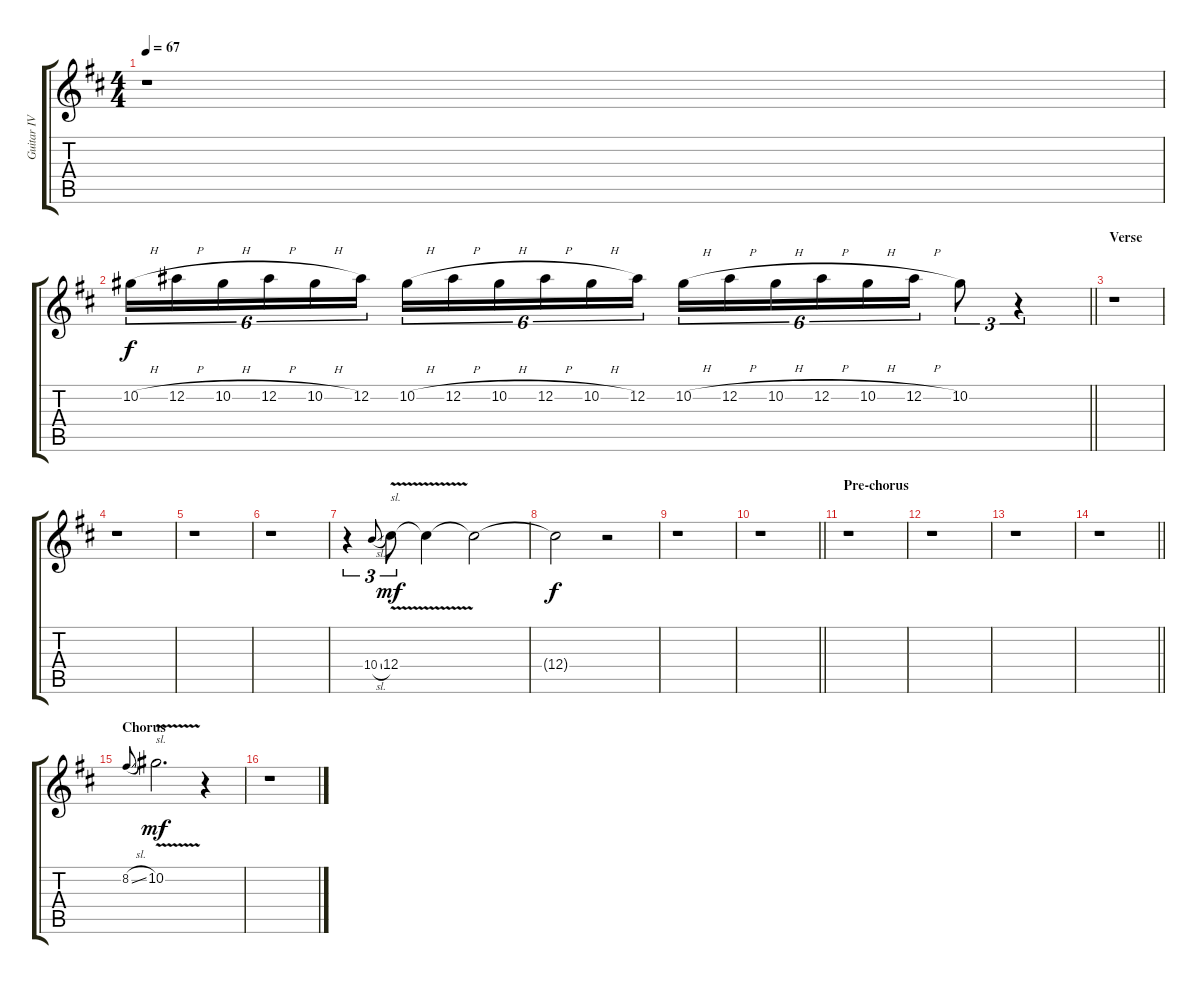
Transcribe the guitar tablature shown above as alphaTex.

\track ("Guitar IV" "Guitar IV") {instrument distortionguitar}
\staff {score tabs}
\tuning (Eb4 Bb3 Gb3 Db3 Ab2 Eb2) {hide}
\ts (4 4)
\tempo 67
\clef g2
\ks d
r.1{dy f instrument distortionguitar} |
\barLineRight lightlight
10.2{h}.16{tu (6 4)} 12.2{h}.16{tu (6 4)} 10.2{h}.16{tu (6 4)} 12.2{h}.16{tu (6 4)} 10.2{h}.16{tu (6 4)} 12.2.16{tu (6 4)} 10.2{h}.16{tu (6 4)} 12.2{h}.16{tu (6 4)} 10.2{h}.16{tu (6 4)} 12.2{h}.16{tu (6 4)} 10.2{h}.16{tu (6 4)} 12.2.16{tu (6 4)} 10.2{h}.16{tu (6 4)} 12.2{h}.16{tu (6 4)} 10.2{h}.16{tu (6 4)} 12.2{h}.16{tu (6 4)} 10.2{h}.16{tu (6 4)} 12.2{h}.16{tu (6 4)} 10.2.8{tu (3 2)} r.4{tu (3 2)} |
\section ("" "Verse")
\ks bminor
r.1 |
r.1 |
r.1 |
r.1 |
r.4{tu (3 2)} 10.4{sl}.8{gr onbeat} 12.4{v}.8{tu (3 2) txt "sl." dy mf} 12.4{t}.4 12.4{t}.2 |
12.4{t}.2{dy f} r.2 |
r.1 |
\barLineRight lightlight
r.1 |
\section ("" "Pre-chorus")
\ks d
r.1 |
r.1 |
r.1 |
\barLineRight lightlight
r.1 |
\section ("" "Chorus")
8.2{sl}.8{gr onbeat} 10.2{v}.2{d txt "sl." dy mf} r.4 |
r.1
